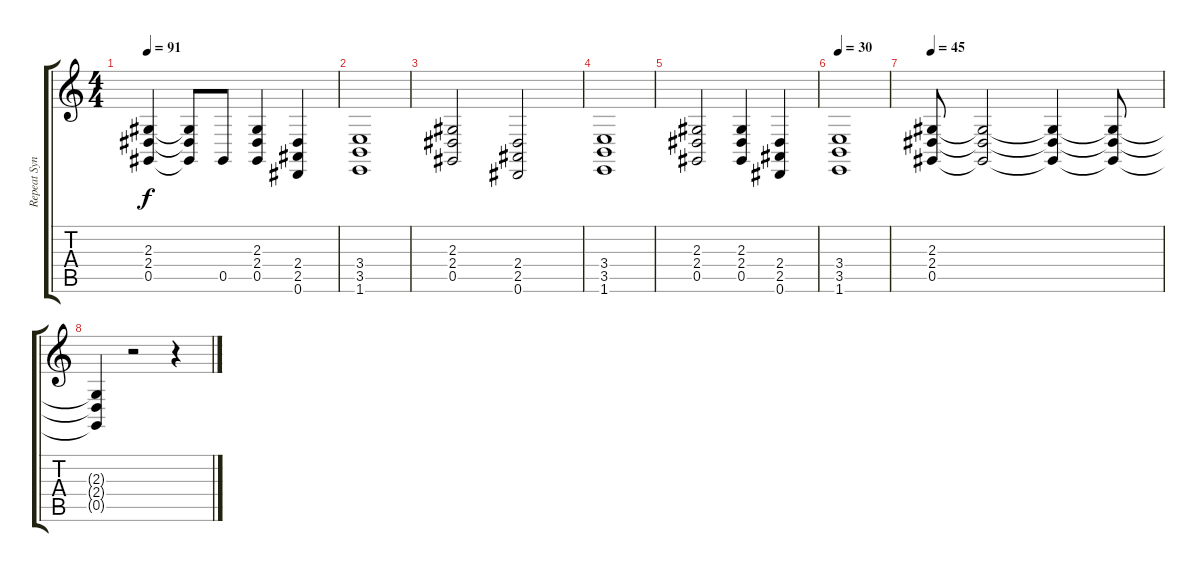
\track ("Repeat Synth" "Repeat Syn") {instrument synthstrings2}
\staff {score tabs}
\tuning (Eb4 Bb3 Gb3 Db3 Ab2 Eb2) {hide}
\ts (4 4)
\tempo 91
\clef g2
\ks c
(2.3 2.4 0.5).4{dy f volume 13} (2.3{t} 2.4{t} 0.5{t}).8 0.5.8 (2.3 2.4 0.5).4 (2.4 2.5 0.6).4 |
(3.4 3.5 1.6).1{volume 0} |
(2.3 2.4 0.5).2{volume 13} (2.4 2.5 0.6).2 |
(3.4 3.5 1.6).1{volume 0} |
(2.3 2.4 0.5).2{volume 13} (2.3 2.4 0.5).4 (2.4 2.5 0.6).4 |
\tempo 30
(3.4 3.5 1.6).1{volume 0} |
\tempo 45
(2.3 2.4 0.5).8{volume 13} (2.3{t} 2.4{t} 0.5{t}).2{volume 3} (2.3{t} 2.4{t} 0.5{t}).4 (2.3{t} 2.4{t} 0.5{t}).8 |
(2.3{t} 2.4{t} 0.5{t}).4 r.2 r.4
